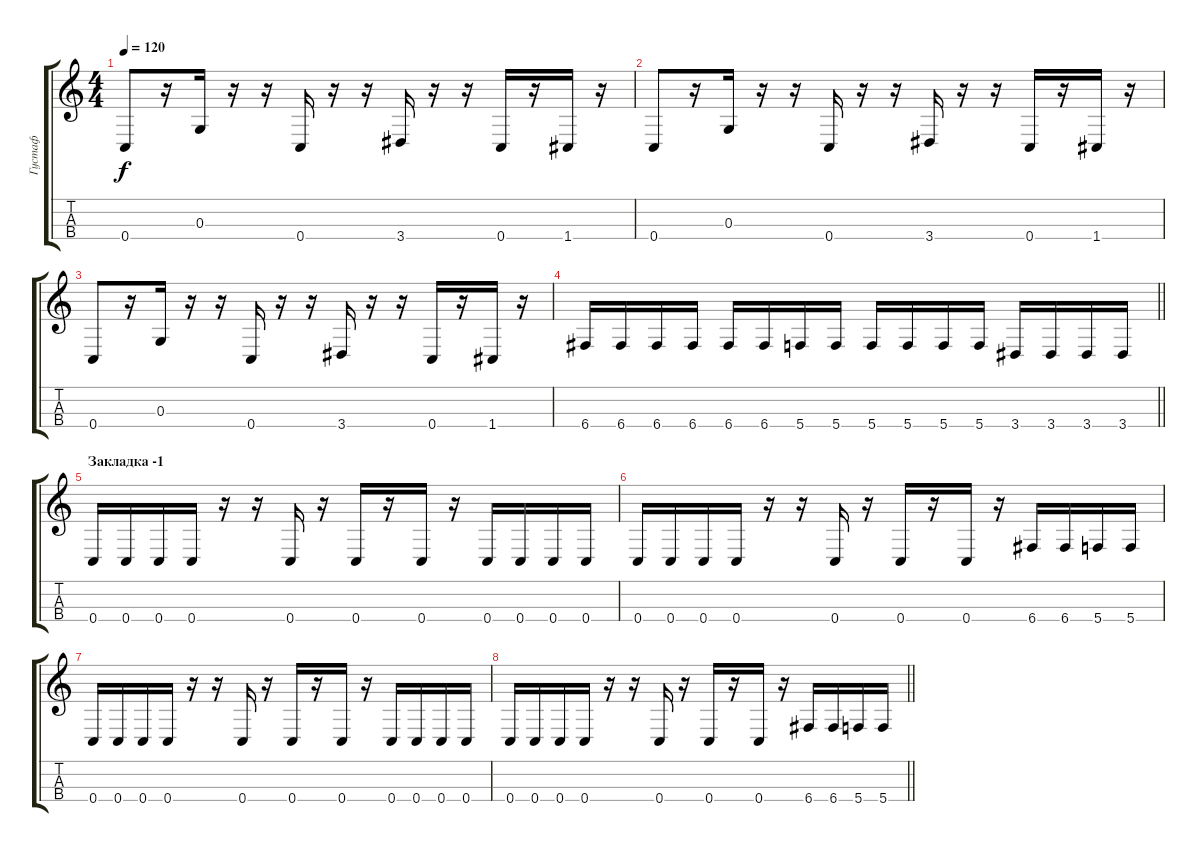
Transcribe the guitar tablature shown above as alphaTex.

\track ("Густаф" "Густаф") {instrument electricbassfinger}
\staff {score tabs}
\tuning (F3 C3 G2 C2) {hide}
\ts (4 4)
\tempo 120
\clef g2
\ks c
0.4.8{dy f} r.16 0.3.16 r.16 r.16 0.4.16 r.16 r.16 3.4.16 r.16 r.16 0.4.16 r.16 1.4.16 r.16 |
0.4.8 r.16 0.3.16 r.16 r.16 0.4.16 r.16 r.16 3.4.16 r.16 r.16 0.4.16 r.16 1.4.16 r.16 |
0.4.8 r.16 0.3.16 r.16 r.16 0.4.16 r.16 r.16 3.4.16 r.16 r.16 0.4.16 r.16 1.4.16 r.16 |
\barLineRight lightlight
6.4.16 6.4.16 6.4.16 6.4.16 6.4.16 6.4.16 5.4.16 5.4.16 5.4.16 5.4.16 5.4.16 5.4.16 3.4.16 3.4.16 3.4.16 3.4.16 |
\section ("" "Закладка -1")
0.4.16 0.4.16 0.4.16 0.4.16 r.16 r.16 0.4.16 r.16 0.4.16 r.16 0.4.16 r.16 0.4.16 0.4.16 0.4.16 0.4.16 |
0.4.16 0.4.16 0.4.16 0.4.16 r.16 r.16 0.4.16 r.16 0.4.16 r.16 0.4.16 r.16 6.4.16 6.4.16 5.4.16 5.4.16 |
0.4.16 0.4.16 0.4.16 0.4.16 r.16 r.16 0.4.16 r.16 0.4.16 r.16 0.4.16 r.16 0.4.16 0.4.16 0.4.16 0.4.16 |
\barLineRight lightlight
0.4.16 0.4.16 0.4.16 0.4.16 r.16 r.16 0.4.16 r.16 0.4.16 r.16 0.4.16 r.16 6.4.16 6.4.16 5.4.16 5.4.16
